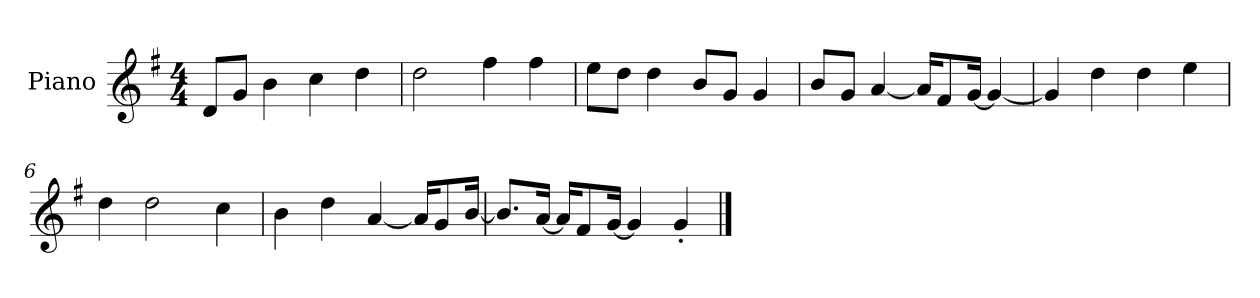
**kern
*part1
*staff1
*I"Piano
*I'P-no
*clefG2
*k[f#]
*M4/4
*MM90
=1
8d/L
8g/J
4b\
4cc\
4dd\
=2
2dd\
4ff#\
4ff#\
=3
8ee\L
8dd\J
4dd\
8b/L
8g/J
4g/
=4
8b/L
8g/J
[4a/
16a/KL]
8f#/
[16g/Jk
4g/_
=5
4g/]
4dd\
4dd\
4ee\
=6
4dd\
2dd\
4cc\
=7
4b\
4dd\
[4a/
16a/KL]
8g/
[16b/Jk
!!LO:LB:g=z
=8
8.b/L]
[16a/Jk
16a/KL]
8f#/
[16g/Jk
4g/]
4g'/
==
*-
